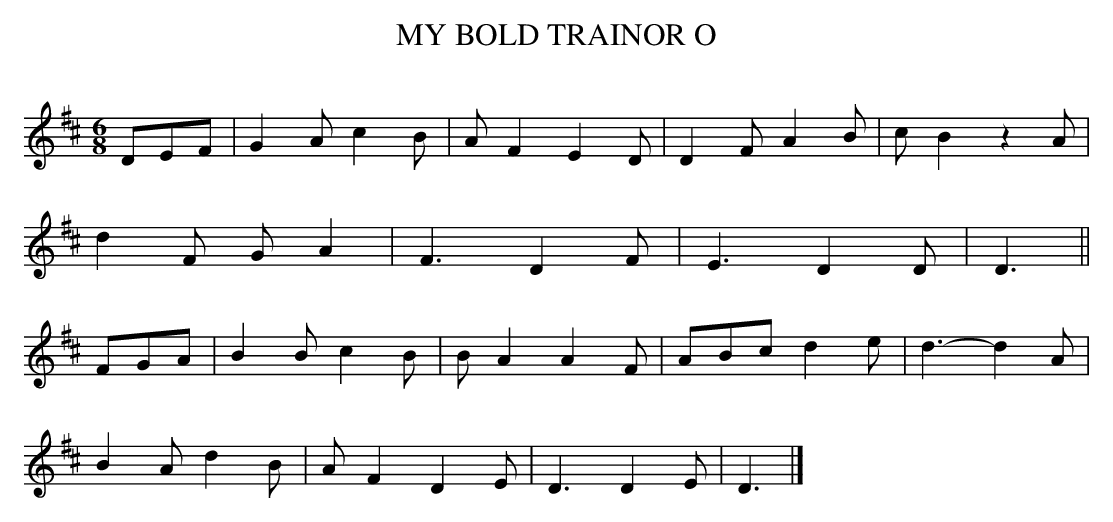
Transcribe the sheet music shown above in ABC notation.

X:1
T:MY BOLD TRAINOR O
Y:"with feeling"
Is Trainor someone's name?
Q:120
M:6/8
L:1/8
K:D
DEF|G2A c2B|AF2 E2D|D2F A2B|cB2 z2A|
d2F GA2|F3 D2F|E3 D2D|D3||
FGA|B2B c2B|BA2 A2F|ABc d2e|d3-d2A|
B2A d2B|AF2 D2E|D3 D2E|D3|]
